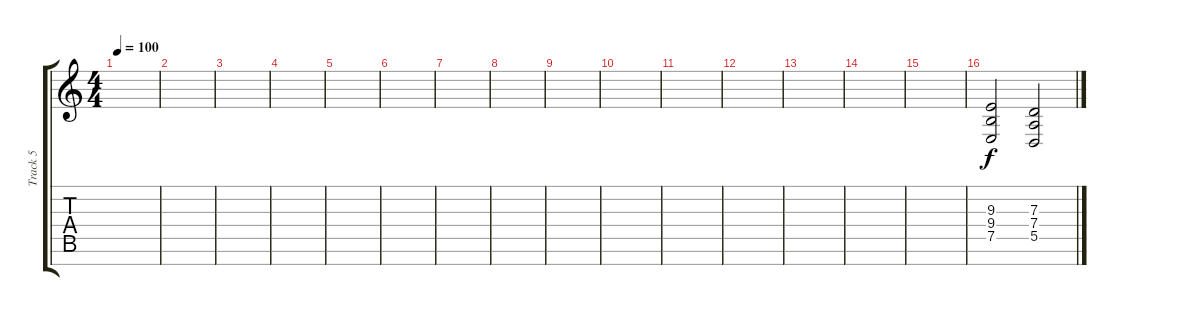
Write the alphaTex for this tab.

\track ("Track 5" "Track 5") {instrument choiraahs}
\staff {score tabs}
\tuning (E4 B3 G3 D3 A2 E2 B1) {hide}
\ts (4 4)
\tempo 100
\clef g2
\ks c
|
|
|
|
|
|
|
|
|
|
|
|
|
|
|
(9.3 9.4 7.5).2 (7.3 7.4 5.5).2
